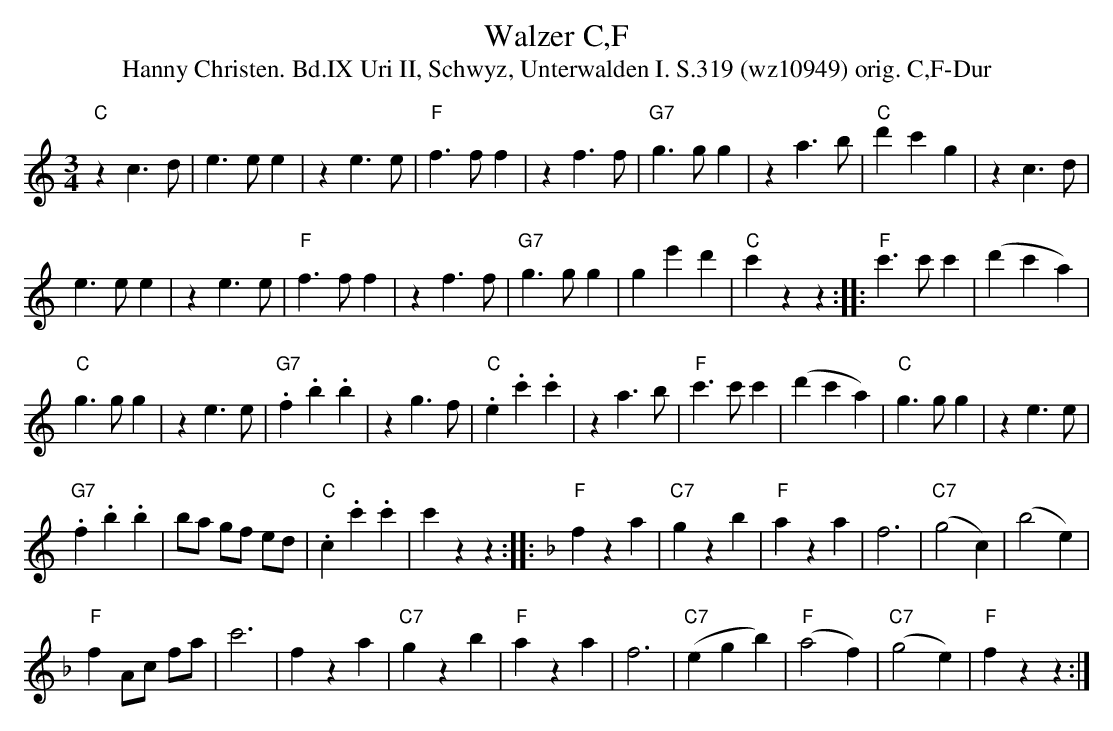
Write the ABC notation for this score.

X:1
T: Walzer C,F
T:Hanny Christen. Bd.IX Uri II, Schwyz, Unterwalden I. S.319 (wz10949) orig. C,F-Dur
M:3/4
L:1/4
K:C
"C"z c>d | e>e e | z e>e | "F"f>f f | z f>f | "G7"g>g g | z a>b | "C"d'c'g | z c>d |
e>e e | z e>e | "F"f>f f | z f>f | "G7"g>g g | ge'd' | "C"c' zz :: "F"c'>c' c' | (d'c'a) |
"C"g>g g | z e>e | ."G7"f .b .b | z g>f | "C".e .c' .c' | z a>b | "F"c'>c' c' | (d'c'a) | "C"g>g g | z e>e |
"G7".f.b.b | b/a/ g/f/ e/d/ | "C".c.c'.c' | c' zz :: [K:F] "F"fza | "C7"gzb | "F"aza | f3 | "C7"(g2c) | (b2e) |
"F"f A/c/ f/a/ | c'3 | fza | "C7"gzb | "F"aza | f3 | "C7"(egb) | "F"(a2f) | "C7"(g2e) | "F"f zz :|
